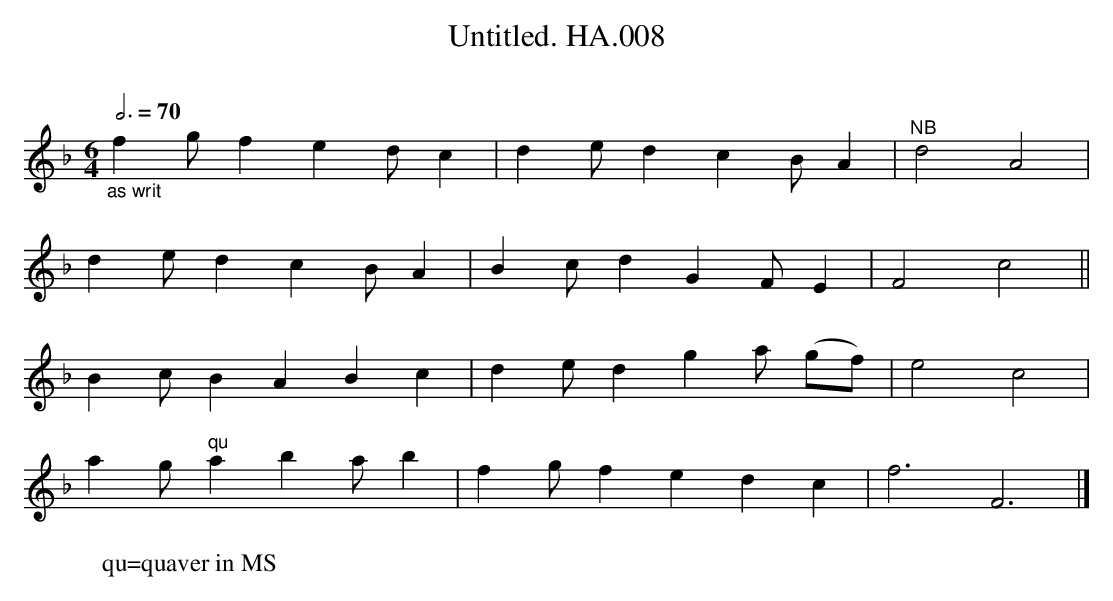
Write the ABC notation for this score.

X:1
T:Untitled. HA.008
M:6/4
L:1/8
Q:3/4=70
O:
K:F
"_as writ"f2gf2 e2dc2|d2ed2 c2BA2|"^NB"d4A4|
d2ed2 c2BA2|B2cd2 G2FE2|F4c4||
B2cB2 A2B2c2|d2ed2 g2a (gf)|e4c4|
a2g"^qu"a2 b2ab2|f2gf2 e2d2c2|f6F6|]
W:qu=quaver in MS
